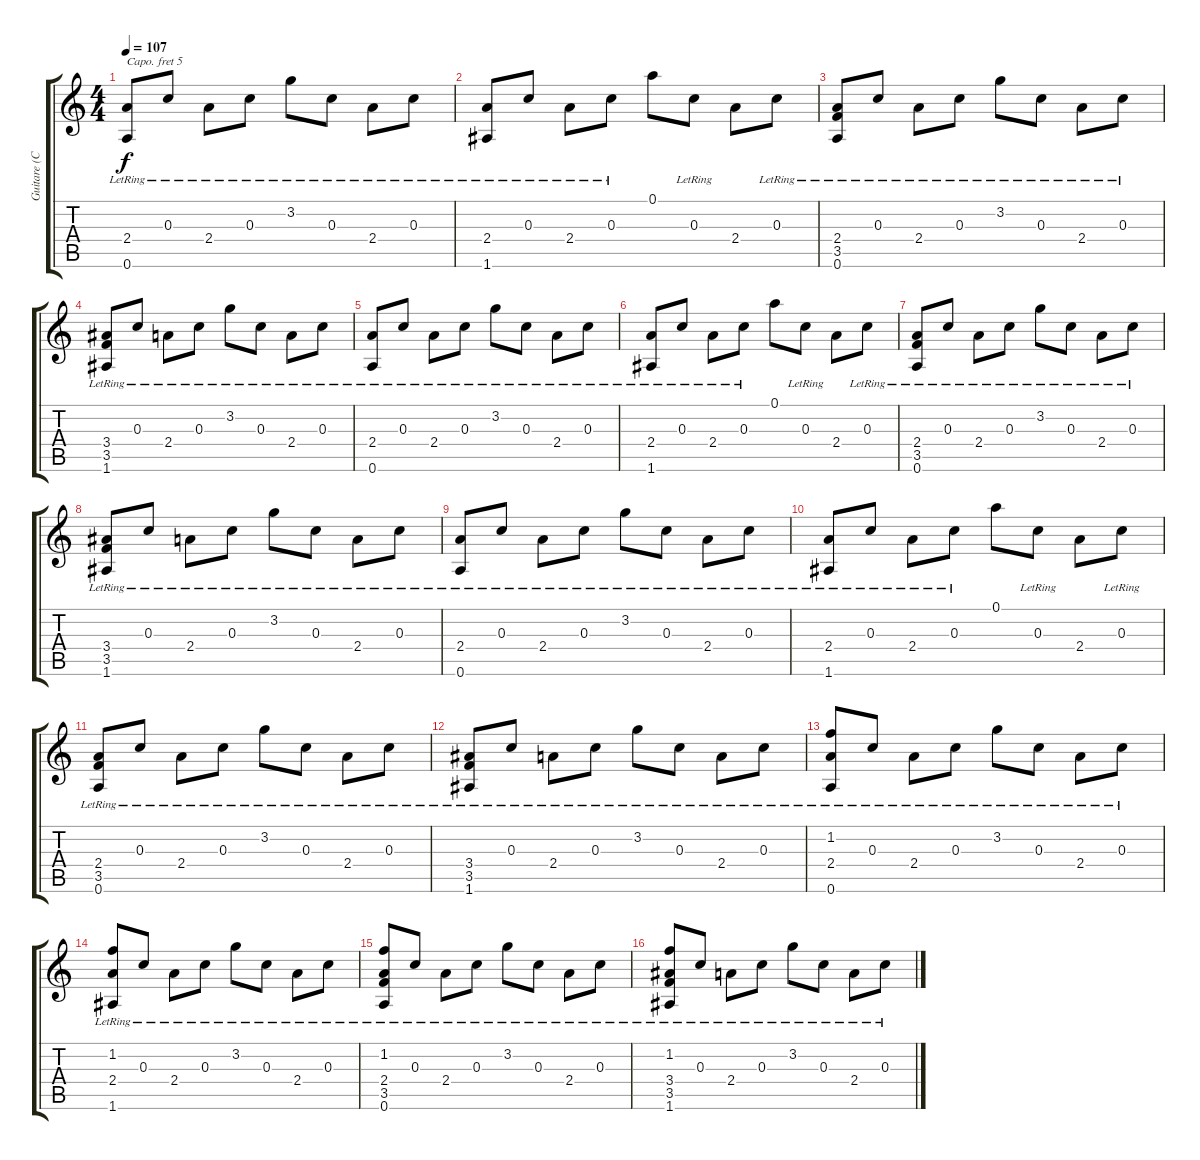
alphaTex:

\track ("Guitare (Capo 5th)" "Guitare (C") {instrument acousticguitarnylon}
\staff {score tabs}
\capo 5
\tuning (E4 B3 G3 D3 A2 E2) {hide}
\ts (4 4)
\tempo 107
\clef g2
\ks c
(2.4{lr} 0.6{lr}).8{dy f} 0.3{lr}.8 2.4{lr}.8 0.3{lr}.8 3.2{lr}.8 0.3{lr}.8 2.4{lr}.8 0.3{lr}.8 |
(2.4{lr} 1.6{lr}).8 0.3{lr}.8 2.4{lr}.8 0.3{lr}.8 0.1.8 0.3{lr}.8 2.4.8 0.3{lr}.8 |
(2.4{lr} 3.5{lr} 0.6{lr}).8 0.3{lr}.8 2.4{lr}.8 0.3{lr}.8 3.2{lr}.8 0.3{lr}.8 2.4{lr}.8 0.3{lr}.8 |
(3.4{lr} 3.5{lr} 1.6{lr}).8 0.3{lr}.8 2.4{lr}.8 0.3{lr}.8 3.2{lr}.8 0.3{lr}.8 2.4{lr}.8 0.3{lr}.8 |
(2.4{lr} 0.6{lr}).8 0.3{lr}.8 2.4{lr}.8 0.3{lr}.8 3.2{lr}.8 0.3{lr}.8 2.4{lr}.8 0.3{lr}.8 |
(2.4{lr} 1.6{lr}).8 0.3{lr}.8 2.4{lr}.8 0.3{lr}.8 0.1.8 0.3{lr}.8 2.4.8 0.3{lr}.8 |
(2.4{lr} 3.5{lr} 0.6{lr}).8 0.3{lr}.8 2.4{lr}.8 0.3{lr}.8 3.2{lr}.8 0.3{lr}.8 2.4{lr}.8 0.3{lr}.8 |
(3.4{lr} 3.5{lr} 1.6{lr}).8 0.3{lr}.8 2.4{lr}.8 0.3{lr}.8 3.2{lr}.8 0.3{lr}.8 2.4{lr}.8 0.3{lr}.8 |
(2.4{lr} 0.6{lr}).8 0.3{lr}.8 2.4{lr}.8 0.3{lr}.8 3.2{lr}.8 0.3{lr}.8 2.4{lr}.8 0.3{lr}.8 |
(2.4{lr} 1.6{lr}).8 0.3{lr}.8 2.4{lr}.8 0.3{lr}.8 0.1.8 0.3{lr}.8 2.4.8 0.3{lr}.8 |
(2.4{lr} 3.5{lr} 0.6{lr}).8 0.3{lr}.8 2.4{lr}.8 0.3{lr}.8 3.2{lr}.8 0.3{lr}.8 2.4{lr}.8 0.3{lr}.8 |
(3.4{lr} 3.5{lr} 1.6{lr}).8 0.3{lr}.8 2.4{lr}.8 0.3{lr}.8 3.2{lr}.8 0.3{lr}.8 2.4{lr}.8 0.3{lr}.8 |
(1.2{lr} 2.4{lr} 0.6{lr}).8 0.3{lr}.8 2.4{lr}.8 0.3{lr}.8 3.2{lr}.8 0.3{lr}.8 2.4{lr}.8 0.3{lr}.8 |
(1.2{lr} 2.4{lr} 1.6{lr}).8 0.3{lr}.8 2.4{lr}.8 0.3{lr}.8 3.2{lr}.8 0.3{lr}.8 2.4{lr}.8 0.3{lr}.8 |
(1.2{lr} 2.4{lr} 3.5{lr} 0.6{lr}).8 0.3{lr}.8 2.4{lr}.8 0.3{lr}.8 3.2{lr}.8 0.3{lr}.8 2.4{lr}.8 0.3{lr}.8 |
(1.2{lr} 3.4{lr} 3.5{lr} 1.6{lr}).8 0.3{lr}.8 2.4{lr}.8 0.3{lr}.8 3.2{lr}.8 0.3{lr}.8 2.4{lr}.8 0.3{lr}.8
